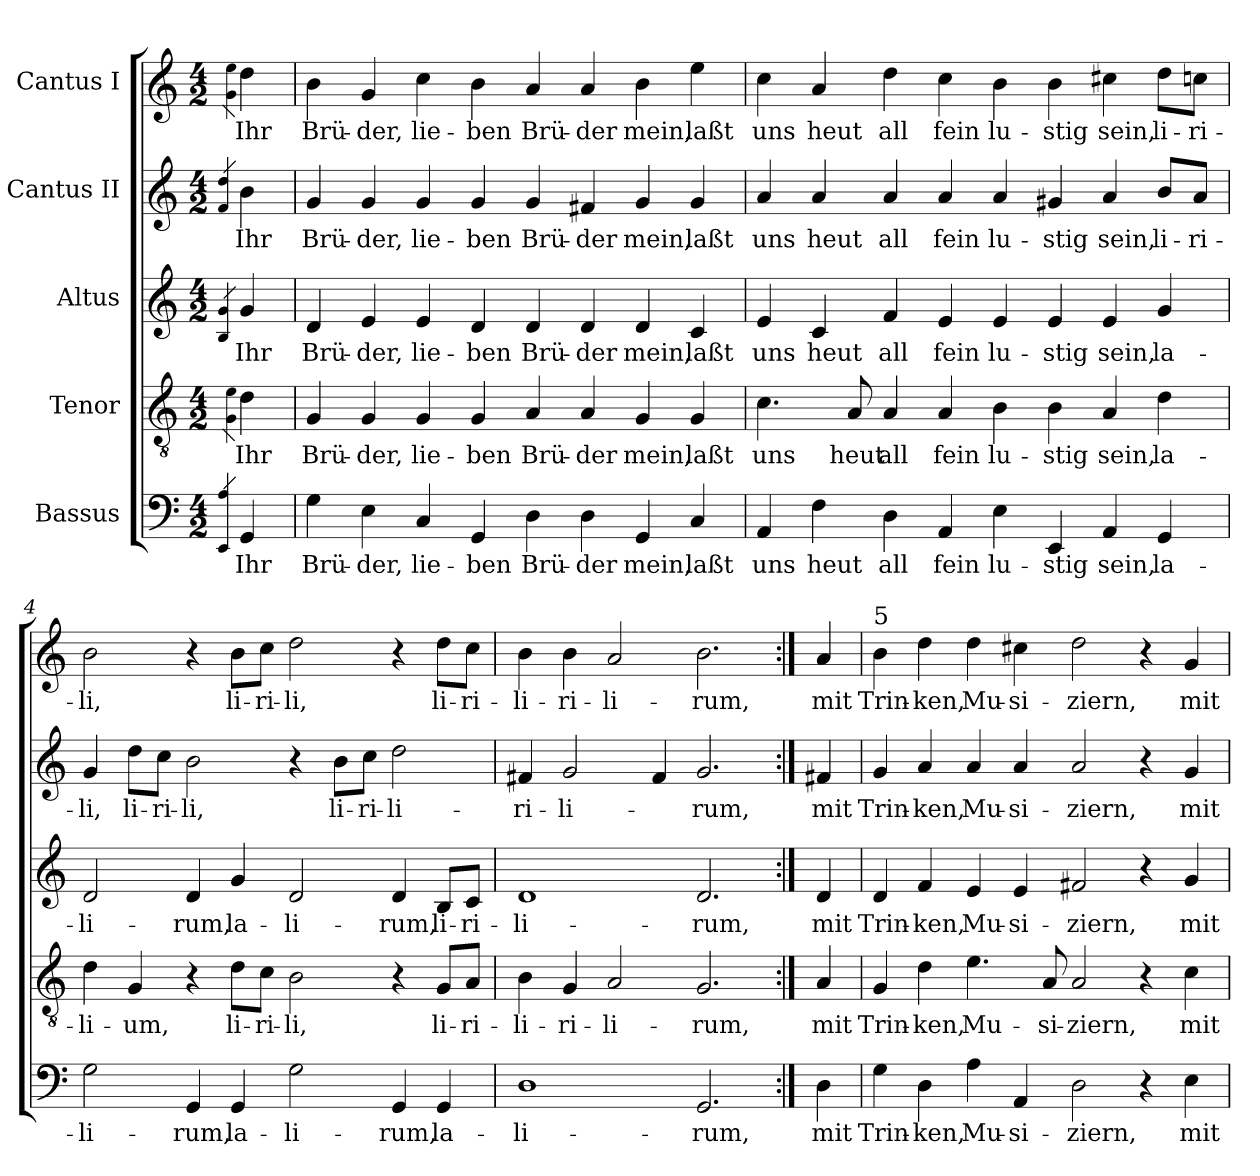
**kern	**text	**kern	**text	**kern	**text	**kern	**text	**kern	**text
*part5	*part5	*part4	*part4	*part3	*part3	*part2	*part2	*part1	*part1
*staff5	*staff5	*staff4	*staff4	*staff3	*staff3	*staff2	*staff2	*staff1	*staff1
*I"Bassus	*	*I"Tenor	*	*I"Altus	*	*I"Cantus II	*	*I"Cantus I	*
*clefF4	*	*clefGv2	*	*clefG2	*	*clefG2	*	*clefG2	*
*k[]	*	*k[]	*	*k[]	*	*k[]	*	*k[]	*
*M4/2	*	*M4/2	*	*M4/2	*	*M4/2	*	*M4/2	*
=1	=1	=1	=1	=1	=1	=1	=1	=1	=1
4qEE 4qA	.	4qG 4qe	.	4qB 4qg	.	4qf 4qdd	.	4qg 4qee	.
!	!LO:LY:b	!	!LO:LY:b	!	!LO:LY:b	!	!LO:LY:b	!	!LO:LY:b
4GG/	Ihr	4d\	Ihr	4g/	Ihr	4b\	Ihr	4dd\	Ihr
=2	=2	=2	=2	=2	=2	=2	=2	=2	=2
!	!LO:LY:b	!	!LO:LY:b	!	!LO:LY:b	!	!LO:LY:b	!	!LO:LY:b
4G\	Brü-	4G/	Brü-	4d/	Brü-	4g/	Brü-	4b\	Brü-
!	!LO:LY:b	!	!LO:LY:b	!	!LO:LY:b	!	!LO:LY:b	!	!LO:LY:b
4E\	der,	4G/	der,	4e/	der,	4g/	der,	4g/	der,
!	!LO:LY:b	!	!LO:LY:b	!	!LO:LY:b	!	!LO:LY:b	!	!LO:LY:b
4C/	lie-	4G/	lie-	4e/	lie-	4g/	lie-	4cc\	lie-
!	!LO:LY:b	!	!LO:LY:b	!	!LO:LY:b	!	!LO:LY:b	!	!LO:LY:b
4GG/	ben	4G/	ben	4d/	ben	4g/	ben	4b\	ben
!	!LO:LY:b	!	!LO:LY:b	!	!LO:LY:b	!	!LO:LY:b	!	!LO:LY:b
4D\	Brü-	4A/	Brü-	4d/	Brü-	4g/	Brü-	4a/	Brü-
!	!LO:LY:b	!	!LO:LY:b	!	!LO:LY:b	!	!LO:LY:b	!	!LO:LY:b
4D\	der	4A/	der	4d/	der	4f#X/	der	4a/	der
!	!LO:LY:b	!	!LO:LY:b	!	!LO:LY:b	!	!LO:LY:b	!	!LO:LY:b
4GG/	mein,	4G/	mein,	4d/	mein,	4g/	mein,	4b\	mein,
!	!LO:LY:b	!	!LO:LY:b	!	!LO:LY:b	!	!LO:LY:b	!	!LO:LY:b
4C/	laßt	4G/	laßt	4c/	laßt	4g/	laßt	4ee\	laßt
=3	=3	=3	=3	=3	=3	=3	=3	=3	=3
!	!LO:LY:b	!	!LO:LY:b	!	!LO:LY:b	!	!LO:LY:b	!	!LO:LY:b
4AA/	uns	4.c\	uns	4e/	uns	4a/	uns	4cc\	uns
!	!LO:LY:b	!	!	!	!LO:LY:b	!	!LO:LY:b	!	!LO:LY:b
4F\	heut	.	.	4c/	heut	4a/	heut	4a/	heut
!	!	!	!LO:LY:b	!	!	!	!	!	!
.	.	8A/	heut	.	.	.	.	.	.
!	!LO:LY:b	!	!LO:LY:b	!	!LO:LY:b	!	!LO:LY:b	!	!LO:LY:b
4D\	all	4A/	all	4f/	all	4a/	all	4dd\	all
!	!LO:LY:b	!	!LO:LY:b	!	!LO:LY:b	!	!LO:LY:b	!	!LO:LY:b
4AA/	fein	4A/	fein	4e/	fein	4a/	fein	4cc\	fein
!	!LO:LY:b	!	!LO:LY:b	!	!LO:LY:b	!	!LO:LY:b	!	!LO:LY:b
4E\	lu-	4B\	lu-	4e/	lu-	4a/	lu-	4b\	lu-
!	!LO:LY:b	!	!LO:LY:b	!	!LO:LY:b	!	!LO:LY:b	!	!LO:LY:b
4EE/	stig	4B\	stig	4e/	stig	4g#X/	stig	4b\	stig
!	!LO:LY:b	!	!LO:LY:b	!	!LO:LY:b	!	!LO:LY:b	!	!LO:LY:b
4AA/	sein,	4A/	sein,	4e/	sein,	4a/	sein,	4cc#X\	sein,
!	!LO:LY:b	!	!LO:LY:b	!	!LO:LY:b	!	!LO:LY:b	!	!LO:LY:b
4GG/	la-	4d\	la-	4g/	la-	8b/L	li-	8dd\L	li-
!	!	!	!	!	!	!	!LO:LY:b	!	!LO:LY:b
.	.	.	.	.	.	8a/J	ri-	8ccn\J	ri-
!!LO:LB:g=z
=4	=4	=4	=4	=4	=4	=4	=4	=4	=4
!	!LO:LY:b	!	!LO:LY:b	!	!LO:LY:b	!	!LO:LY:b	!	!LO:LY:b
2G\	li-	4d\	li-	2d/	li-	4g/	li,	2b\	li,
!	!	!	!LO:LY:b	!	!	!	!LO:LY:b	!	!
.	.	4G/	um,	.	.	8dd\L	li-	.	.
!	!	!	!	!	!	!	!LO:LY:b	!	!
.	.	.	.	.	.	8cc\J	ri-	.	.
!	!LO:LY:b	!	!	!	!LO:LY:b	!	!LO:LY:b	!	!
4GG/	rum,	4r	.	4d/	rum,	2b\	li,	4r	.
!	!LO:LY:b	!	!LO:LY:b	!	!LO:LY:b	!	!	!	!LO:LY:b
4GG/	la-	8d\L	li-	4g/	la-	.	.	8b\L	li-
!	!	!	!LO:LY:b	!	!	!	!	!	!LO:LY:b
.	.	8c\J	ri-	.	.	.	.	8cc\J	ri-
!	!LO:LY:b	!	!LO:LY:b	!	!LO:LY:b	!	!	!	!LO:LY:b
2G\	li-	2B\	li,	2d/	li-	4r	.	2dd\	li,
!	!	!	!	!	!	!	!LO:LY:b	!	!
.	.	.	.	.	.	8b\L	li-	.	.
!	!	!	!	!	!	!	!LO:LY:b	!	!
.	.	.	.	.	.	8cc\J	ri-	.	.
!	!LO:LY:b	!	!	!	!LO:LY:b	!	!LO:LY:b	!	!
4GG/	rum,	4r	.	4d/	rum,	2dd\	li-	4r	.
!	!LO:LY:b	!	!LO:LY:b	!	!LO:LY:b	!	!	!	!LO:LY:b
4GG/	la-	8G/L	li-	8B/L	li-	.	.	8dd\L	li-
!	!	!	!LO:LY:b	!	!LO:LY:b	!	!	!	!LO:LY:b
.	.	8A/J	ri-	8c/J	ri-	.	.	8cc\J	ri-
=5	=5	=5	=5	=5	=5	=5	=5	=5	=5
!	!LO:LY:b	!	!LO:LY:b	!	!LO:LY:b	!	!LO:LY:b	!	!LO:LY:b
1D	li-	4B\	li-	1d	li-	4f#X/	ri-	4b\	li-
!	!	!	!LO:LY:b	!	!	!	!LO:LY:b	!	!LO:LY:b
.	.	4G/	ri-	.	.	2g/	li-	4b\	ri-
!	!	!	!LO:LY:b	!	!	!	!	!	!LO:LY:b
.	.	2A/	li-	.	.	.	.	2a/	li-
.	.	.	.	.	.	4f#/	.	.	.
!	!LO:LY:b	!	!LO:LY:b	!	!LO:LY:b	!	!LO:LY:b	!	!LO:LY:b
2.GG/	rum,	2.G/	rum,	2.d/	rum,	2.g/	rum,	2.b\	rum,
=6:|!	=6:|!	=6:|!	=6:|!	=6:|!	=6:|!	=6:|!	=6:|!	=6:|!	=6:|!
!	!LO:LY:b	!	!LO:LY:b	!	!LO:LY:b	!	!LO:LY:b	!	!LO:LY:b
4D\	mit	4A/	mit	4d/	mit	4f#X/	mit	4a/	mit
=7	=7	=7	=7	=7	=7	=7	=7	=7	=7
!	!	!	!	!	!	!	!	!LO:TX:a:t=5	!
!	!LO:LY:b	!	!LO:LY:b	!	!LO:LY:b	!	!LO:LY:b	!	!LO:LY:b
4G\	Trin-	4G/	Trin-	4d/	Trin-	4g/	Trin-	4b\	Trin-
!	!LO:LY:b	!	!LO:LY:b	!	!LO:LY:b	!	!LO:LY:b	!	!LO:LY:b
4D\	ken,	4d\	ken,	4f/	ken,	4a/	ken,	4dd\	ken,
!	!LO:LY:b	!	!LO:LY:b	!	!LO:LY:b	!	!LO:LY:b	!	!LO:LY:b
4A\	Mu-	4.e\	Mu-	4e/	Mu-	4a/	Mu-	4dd\	Mu-
!	!LO:LY:b	!	!	!	!LO:LY:b	!	!LO:LY:b	!	!LO:LY:b
4AA/	si-	.	.	4e/	si-	4a/	si-	4cc#X\	si-
!	!	!	!LO:LY:b	!	!	!	!	!	!
.	.	8A/	si-	.	.	.	.	.	.
!	!LO:LY:b	!	!LO:LY:b	!	!LO:LY:b	!	!LO:LY:b	!	!LO:LY:b
2D\	ziern,	2A/	ziern,	2f#X/	ziern,	2a/	ziern,	2dd\	ziern,
4r	.	4r	.	4r	.	4r	.	4r	.
!	!LO:LY:b	!	!LO:LY:b	!	!LO:LY:b	!	!LO:LY:b	!	!LO:LY:b
4E\	mit	4c\	mit	4g/	mit	4g/	mit	4g/	mit
=	=	=	=	=	=	=	=	=	=
*-	*-	*-	*-	*-	*-	*-	*-	*-	*-
